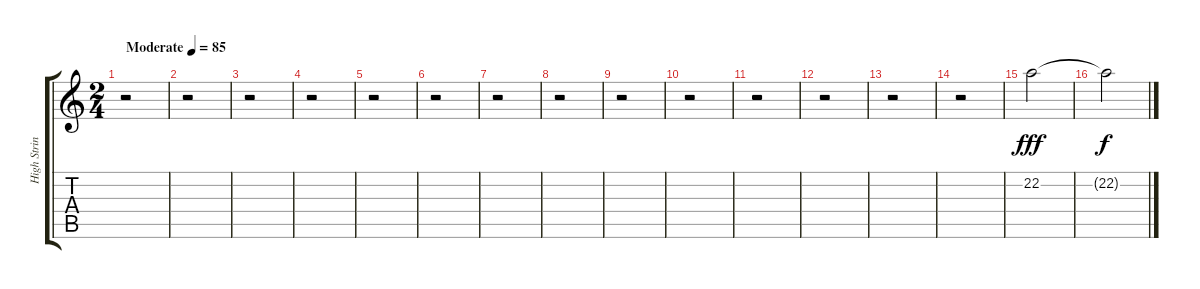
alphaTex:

\track ("High Strings" "High Strin") {instrument stringensemble1}
\staff {score tabs}
\tuning (E4 B3 G3 D3 A2 E2) {hide}
\ts (2 4)
\tempo (85 "Moderate")
\clef g2
\ks c
r.2{dy fff instrument stringensemble1} |
r.2 |
r.2 |
r.2 |
r.2 |
r.2 |
r.2 |
r.2 |
r.2 |
r.2 |
r.2 |
r.2 |
r.2 |
r.2 |
22.2.2{volume 15} |
22.2{t}.2{dy f}
